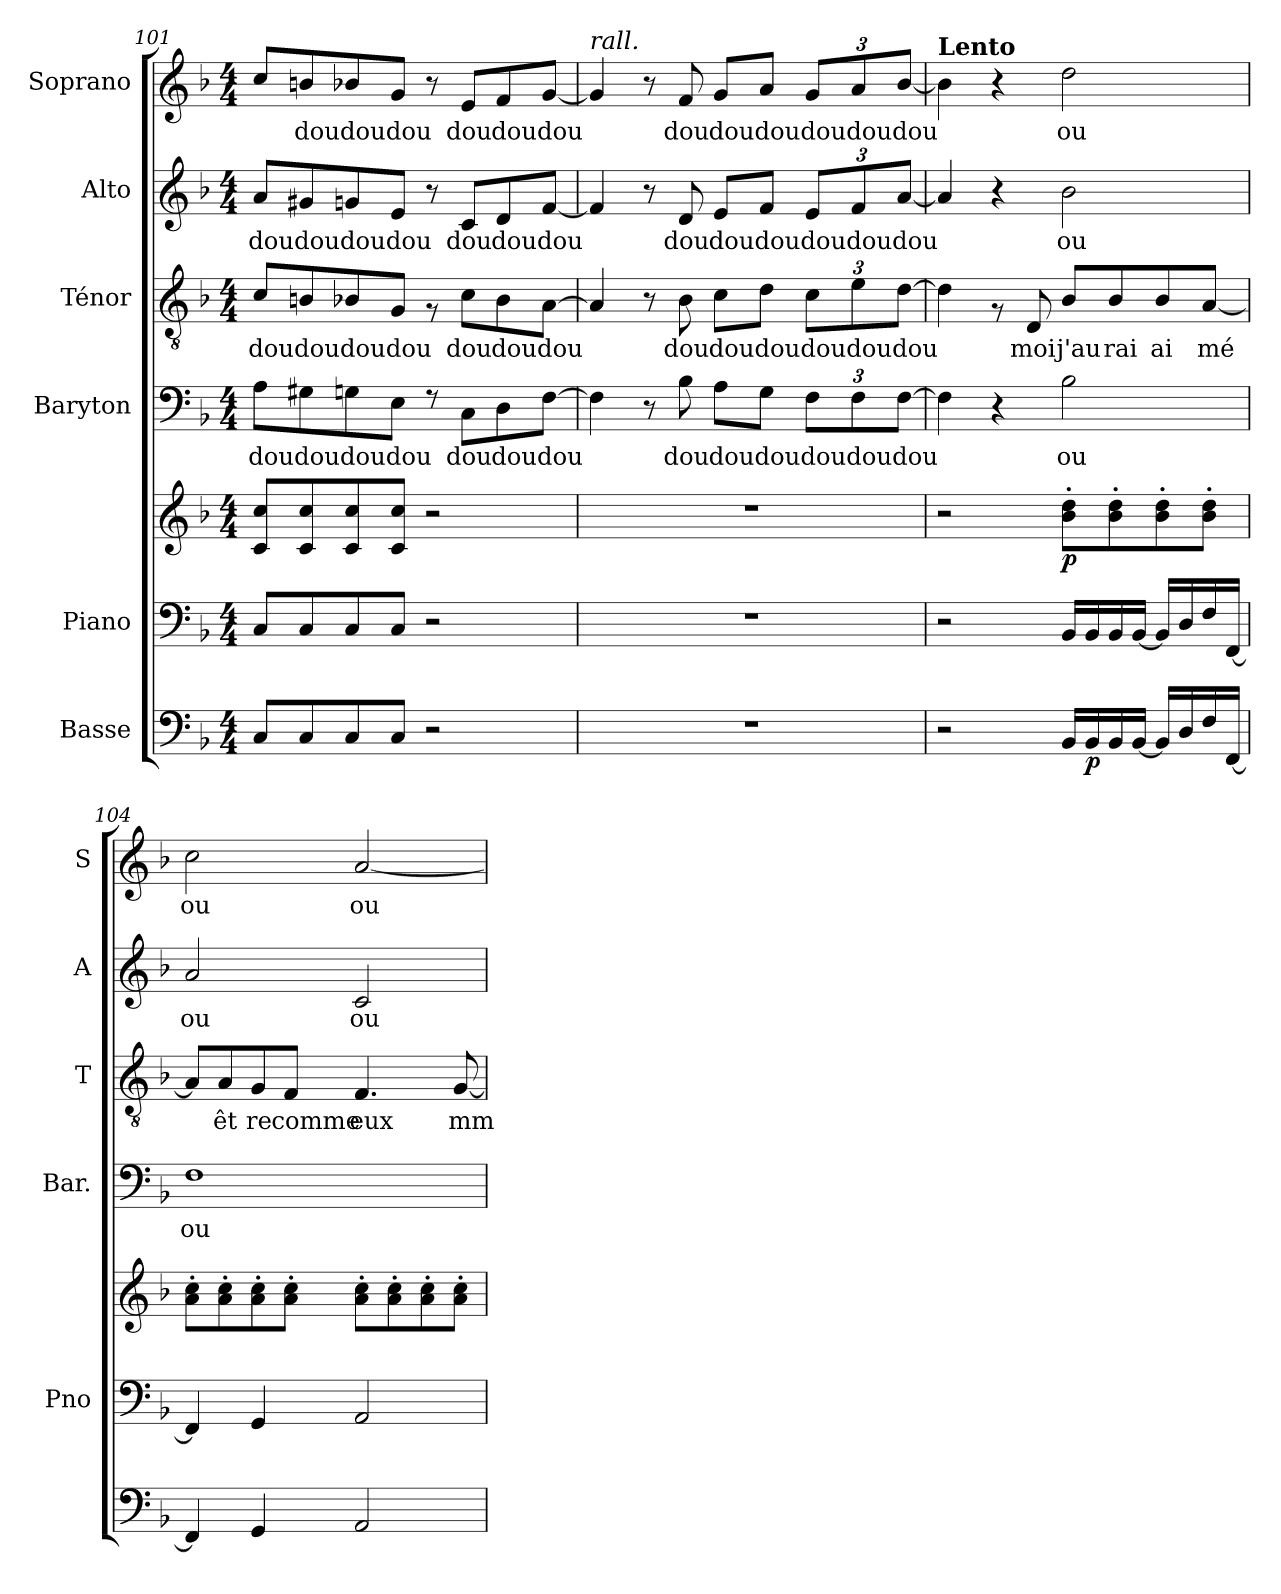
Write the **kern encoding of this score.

**kern	**dynam	**kern	**kern	**dynam	**kern	**text	**kern	**text	**kern	**text	**kern	**text
*part6	*part6	*part5	*part5	*part5	*part4	*part4	*part3	*part3	*part2	*part2	*part1	*part1
*staff7	*staff7	*staff6	*staff5	*staff5/6	*staff4	*staff4	*staff3	*staff3	*staff2	*staff2	*staff1	*staff1
*I"Basse	*	*I"Piano	*	*	*I"Baryton	*	*I"Ténor	*	*I"Alto	*	*I"Soprano	*
*	*	*I'Pno	*	*	*I'Bar.	*	*I'T	*	*I'A	*	*I'S	*
!!LO:LB:g=z
*clefF4	*	*clefF4	*clefG2	*	*clefF4	*	*clefGv2	*	*clefG2	*	*clefG2	*
*ITrd7c12	*	*	*	*	*	*	*	*	*	*	*	*
*k[b-]	*	*k[b-]	*k[b-]	*	*k[b-]	*	*k[b-]	*	*k[b-]	*	*k[b-]	*
*F:	*	*F:	*F:	*	*F:	*	*F:	*	*F:	*	*F:	*
*M4/4	*	*M4/4	*M4/4	*	*M4/4	*	*M4/4	*	*M4/4	*	*M4/4	*
=101	=101	=101	=101	=101	=101	=101	=101	=101	=101	=101	=101	=101
!	!	!	!	!	!	!LO:LY:b	!	!	!	!	!	!
!	!	!	!	!	!	!	!	!LO:LY:b	!	!	!	!
!	!	!	!	!	!	!	!	!	!	!LO:LY:b	!	!
8CC/L	.	8C/L	8c/ 8cc/L	.	8A\L	dou	8c/L	dou	8a/L	dou	8cc/L	.
!	!	!	!	!	!	!LO:LY:b	!	!	!	!	!	!
!	!	!	!	!	!	!	!	!LO:LY:b	!	!	!	!
!	!	!	!	!	!	!	!	!	!	!LO:LY:b	!	!
!	!	!	!	!	!	!	!	!	!	!	!	!LO:LY:b
8CC/	.	8C/	8c/ 8cc/	.	8G#X\	dou	8Bn/	dou	8g#X/	dou	8bn/	dou
!	!	!	!	!	!	!LO:LY:b	!	!	!	!	!	!
!	!	!	!	!	!	!	!	!LO:LY:b	!	!	!	!
!	!	!	!	!	!	!	!	!	!	!LO:LY:b	!	!
!	!	!	!	!	!	!	!	!	!	!	!	!LO:LY:b
8CC/	.	8C/	8c/ 8cc/	.	8Gn\	dou	8B-X/	dou	8gn/	dou	8b-X/	dou
!	!	!	!	!	!	!LO:LY:b	!	!	!	!	!	!
!	!	!	!	!	!	!	!	!LO:LY:b	!	!	!	!
!	!	!	!	!	!	!	!	!	!	!LO:LY:b	!	!
!	!	!	!	!	!	!	!	!	!	!	!	!LO:LY:b
8CC/J	.	8C/J	8c/ 8cc/J	.	8E\J	dou	8G/J	dou	8e/J	dou	8g/J	dou
2r	.	2r	2r	.	8rF	.	8rF	.	8r	.	8r	.
!	!	!	!	!	!	!LO:LY:b:rj	!	!	!	!	!	!
!	!	!	!	!	!	!	!	!LO:LY:b	!	!	!	!
!	!	!	!	!	!	!	!	!	!	!LO:LY:b	!	!
!	!	!	!	!	!	!	!	!	!	!	!	!LO:LY:b
.	.	.	.	.	8C\L	dou	8c\L	dou	8c/L	dou	8e/L	dou
!	!	!	!	!	!	!LO:LY:b:rj	!	!	!	!	!	!
!	!	!	!	!	!	!	!	!LO:LY:b	!	!	!	!
!	!	!	!	!	!	!	!	!	!	!LO:LY:b	!	!
!	!	!	!	!	!	!	!	!	!	!	!	!LO:LY:b
.	.	.	.	.	8D\	dou	8B-\	dou	8d/	dou	8f/	dou
!	!	!	!	!	!	!LO:LY:b:rj	!	!	!	!	!	!
!	!	!	!	!	!	!	!	!LO:LY:b	!	!	!	!
!	!	!	!	!	!	!	!	!	!	!LO:LY:b	!	!
!	!	!	!	!	!	!	!	!	!	!	!	!LO:LY:b
.	.	.	.	.	[8F\J	dou	[8A\J	dou	[8f/J	dou	[8g/J	dou
=102	=102	=102	=102	=102	=102	=102	=102	=102	=102	=102	=102	=102
!	!	!	!	!	!	!	!	!	!	!	!LO:TX:a:i:t=rall.	!
1r	.	1r	1r	.	4F\]	.	4A/]	.	4f/]	.	4g/]	.
.	.	.	.	.	8r	.	8r	.	8r	.	8r	.
!	!	!	!	!	!	!LO:LY:b	!	!	!	!	!	!
!	!	!	!	!	!	!	!	!LO:LY:b	!	!	!	!
!	!	!	!	!	!	!	!	!	!	!LO:LY:b	!	!
!	!	!	!	!	!	!	!	!	!	!	!	!LO:LY:b
.	.	.	.	.	8B-\	dou	8B-\	dou	8d/	dou	8f/	dou
!	!	!	!	!	!	!LO:LY:b	!	!	!	!	!	!
!	!	!	!	!	!	!	!	!LO:LY:b	!	!	!	!
!	!	!	!	!	!	!	!	!	!	!LO:LY:b	!	!
!	!	!	!	!	!	!	!	!	!	!	!	!LO:LY:b
.	.	.	.	.	8A\L	dou	8c\L	dou	8e/L	dou	8g/L	dou
!	!	!	!	!	!	!LO:LY:b	!	!	!	!	!	!
!	!	!	!	!	!	!	!	!LO:LY:b	!	!	!	!
!	!	!	!	!	!	!	!	!	!	!LO:LY:b	!	!
!	!	!	!	!	!	!	!	!	!	!	!	!LO:LY:b
.	.	.	.	.	8G\J	dou	8d\J	dou	8f/J	dou	8a/J	dou
!	!	!	!	!	!	!LO:LY:b	!	!	!	!	!	!
!	!	!	!	!	!	!	!	!LO:LY:b	!	!	!	!
!	!	!	!	!	!	!	!	!	!	!LO:LY:b	!	!
!	!	!	!	!	!	!	!	!	!	!	!	!LO:LY:b
.	.	.	.	.	12F\L	dou	12c\L	dou	12e/L	dou	12g/L	dou
!	!	!	!	!	!	!LO:LY:b	!	!	!	!	!	!
!	!	!	!	!	!	!	!	!LO:LY:b	!	!	!	!
!	!	!	!	!	!	!	!	!	!	!LO:LY:b	!	!
!	!	!	!	!	!	!	!	!	!	!	!	!LO:LY:b
.	.	.	.	.	12F\	dou	12e\	dou	12f/	dou	12a/	dou
!	!	!	!	!	!	!LO:LY:b	!	!	!	!	!	!
!	!	!	!	!	!	!	!	!LO:LY:b	!	!	!	!
!	!	!	!	!	!	!	!	!	!	!LO:LY:b	!	!
!	!	!	!	!	!	!	!	!	!	!	!	!LO:LY:b
.	.	.	.	.	[12F\J	dou	[12d\J	dou	[12a/J	dou	[12b-/J	dou
=103	=103	=103	=103	=103	=103	=103	=103	=103	=103	=103	=103	=103
!	!	!	!	!	!	!	!	!	!	!	!LO:TX:a:B:t=Lento	!
2r	.	2r	2r	.	4F\]	.	4d\]	.	4a/]	.	4b-\]	.
.	.	.	.	.	4r	.	8rF	.	4r	.	4r	.
!	!	!	!	!	!	!	!	!LO:LY:b	!	!	!	!
.	.	.	.	.	.	.	8D/	moi	.	.	.	.
!	!	!	!	!	!	!LO:LY:b	!	!	!	!	!	!
!	!	!	!	!	!	!	!	!LO:LY:b	!	!	!	!
!	!	!	!	!	!	!	!	!	!	!LO:LY:b	!	!
!	!	!	!	!LO:DY:b	!	!	!	!	!	!	!	!LO:LY:b
16BBB-/LL	.	16BB-/LL	8b-\'> 8dd\'>L	p	2B-\	ou	8B-/L	j'au	2b-\	ou	2dd\	ou
!	!LO:DY:b	!	!	!	!	!	!	!	!	!	!	!
16BBB-/	p	16BB-/	.	.	.	.	.	.	.	.	.	.
!	!	!	!	!	!	!	!	!LO:LY:b	!	!	!	!
16BBB-/	.	16BB-/	8b-\'> 8dd\'>	.	.	.	8B-/	rai	.	.	.	.
[16BBB-/JJ	.	[16BB-/JJ	.	.	.	.	.	.	.	.	.	.
!	!	!	!	!	!	!	!	!LO:LY:b	!	!	!	!
16BBB-/LL]	.	16BB-/LL]	8b-\'> 8dd\'>	.	.	.	8B-/	ai	.	.	.	.
16DD/	.	16D/	.	.	.	.	.	.	.	.	.	.
!	!	!	!	!	!	!	!	!LO:LY:b	!	!	!	!
16FF/	.	16F/	8b-\'> 8dd\'>J	.	.	.	[<8A/J	mé	.	.	.	.
[16FFF/JJ	.	[16FF/JJ	.	.	.	.	.	.	.	.	.	.
=104	=104	=104	=104	=104	=104	=104	=104	=104	=104	=104	=104	=104
!	!	!	!	!	!	!LO:LY:b	!	!	!	!	!	!
!	!	!	!	!	!	!	!	!	!	!LO:LY:b	!	!
!	!	!	!	!	!	!	!	!	!	!	!	!LO:LY:b
4FFF/]	.	4FF/]	8a\'> 8cc\'>L	.	1F	ou	8A/L]	.	2a/	ou	2cc\	ou
!	!	!	!	!	!	!	!	!LO:LY:b	!	!	!	!
.	.	.	8a\'> 8cc\'>	.	.	.	8A/	êt	.	.	.	.
!	!	!	!	!	!	!	!	!LO:LY:b	!	!	!	!
4GGG/	.	4GG/	8a\'> 8cc\'>	.	.	.	8G/	re	.	.	.	.
!	!	!	!	!	!	!	!	!LO:LY:b	!	!	!	!
.	.	.	8a\'> 8cc\'>J	.	.	.	8F/J	comme	.	.	.	.
!	!	!	!	!	!	!	!	!LO:LY:b	!	!	!	!
!	!	!	!	!	!	!	!	!	!	!LO:LY:b	!	!
!	!	!	!	!	!	!	!	!	!	!	!	!LO:LY:b
2AAA/	.	2AA/	8a\'> 8cc\'>L	.	.	.	4.F/	eux	2c/	ou	[2a/	ou
.	.	.	8a\'> 8cc\'>	.	.	.	.	.	.	.	.	.
.	.	.	8a\'> 8cc\'>	.	.	.	.	.	.	.	.	.
!	!	!	!	!	!	!	!	!LO:LY:b	!	!	!	!
.	.	.	8a\'> 8cc\'>J	.	.	.	[8G/	mm	.	.	.	.
=	=	=	=	=	=	=	=	=	=	=	=	=
*-	*-	*-	*-	*-	*-	*-	*-	*-	*-	*-	*-	*-
